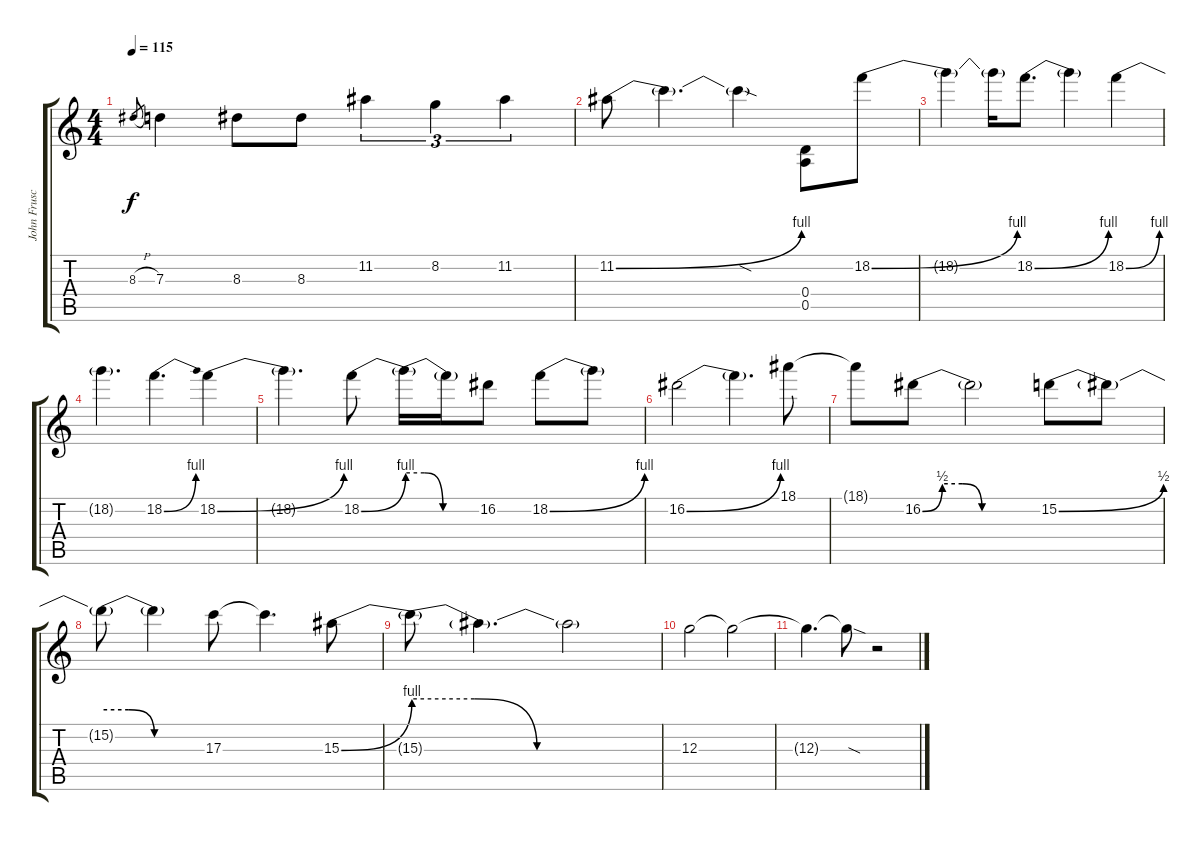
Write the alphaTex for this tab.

\track ("John Frusciante | Gtr. 3" "John Frusc") {instrument distortionguitar}
\staff {score tabs}
\tuning (E4 B3 G3 D3 A2 E2) {hide}
\ts (4 4)
\tempo 115
\clef g2
\ks c
8.3{h}.8{gr dy f} 7.3.4 8.3.8 8.3.8 11.2.4{tu (3 2)} 8.2.4{tu (3 2)} 11.2.4{tu (3 2)} |
11.2{be (bend 0 0 60 4)}.8 11.2{t}.4{d} 11.2{sod t}.4 (0.4 0.5).8 18.2{be (bend 0 0 60 4)}.8 |
18.2{t}.4 18.2{t}.16 18.2{be (bend 0 0 60 4)}.8{d} 18.2{t}.4 18.2{be (bend 0 0 60 4)}.4 |
18.2{t}.4{d} 18.2{be (bend 0 0 60 4)}.4{d} 18.2{be (bend 0 0 60 4)}.4 |
18.2{t}.4{d} 18.2{be (bend 0 0 60 4)}.8 18.2{be (custom 0 4 15 4 30 0 60 0) t}.16 18.2{t}.16 16.2.8 18.2{be (bend 0 0 60 4)}.8 18.2{t}.8 |
16.2{be (bend 0 0 60 4)}.2 16.2{t}.4{d} 18.1.8 |
18.1{t}.8 16.2{be (custom 0 0 10 2 20 2 30 0 60 0)}.8 16.2{t}.2 15.2{be (bend 0 0 60 2)}.8 15.2{t}.8 |
15.2{be (custom 0 2 15 2 30 0 60 0) t}.8 15.2{t}.4 17.3.8 17.3{t}.4{d} 15.3{be (bend 0 0 60 4)}.8 |
15.3{be (custom 0 4 15 4 30 0 60 0) t}.8 15.3{t}.4{d} 15.3{t}.2 |
12.3.2 12.3{t}.2 |
12.3{t}.4{d} 12.3{sod t}.8 r.2
